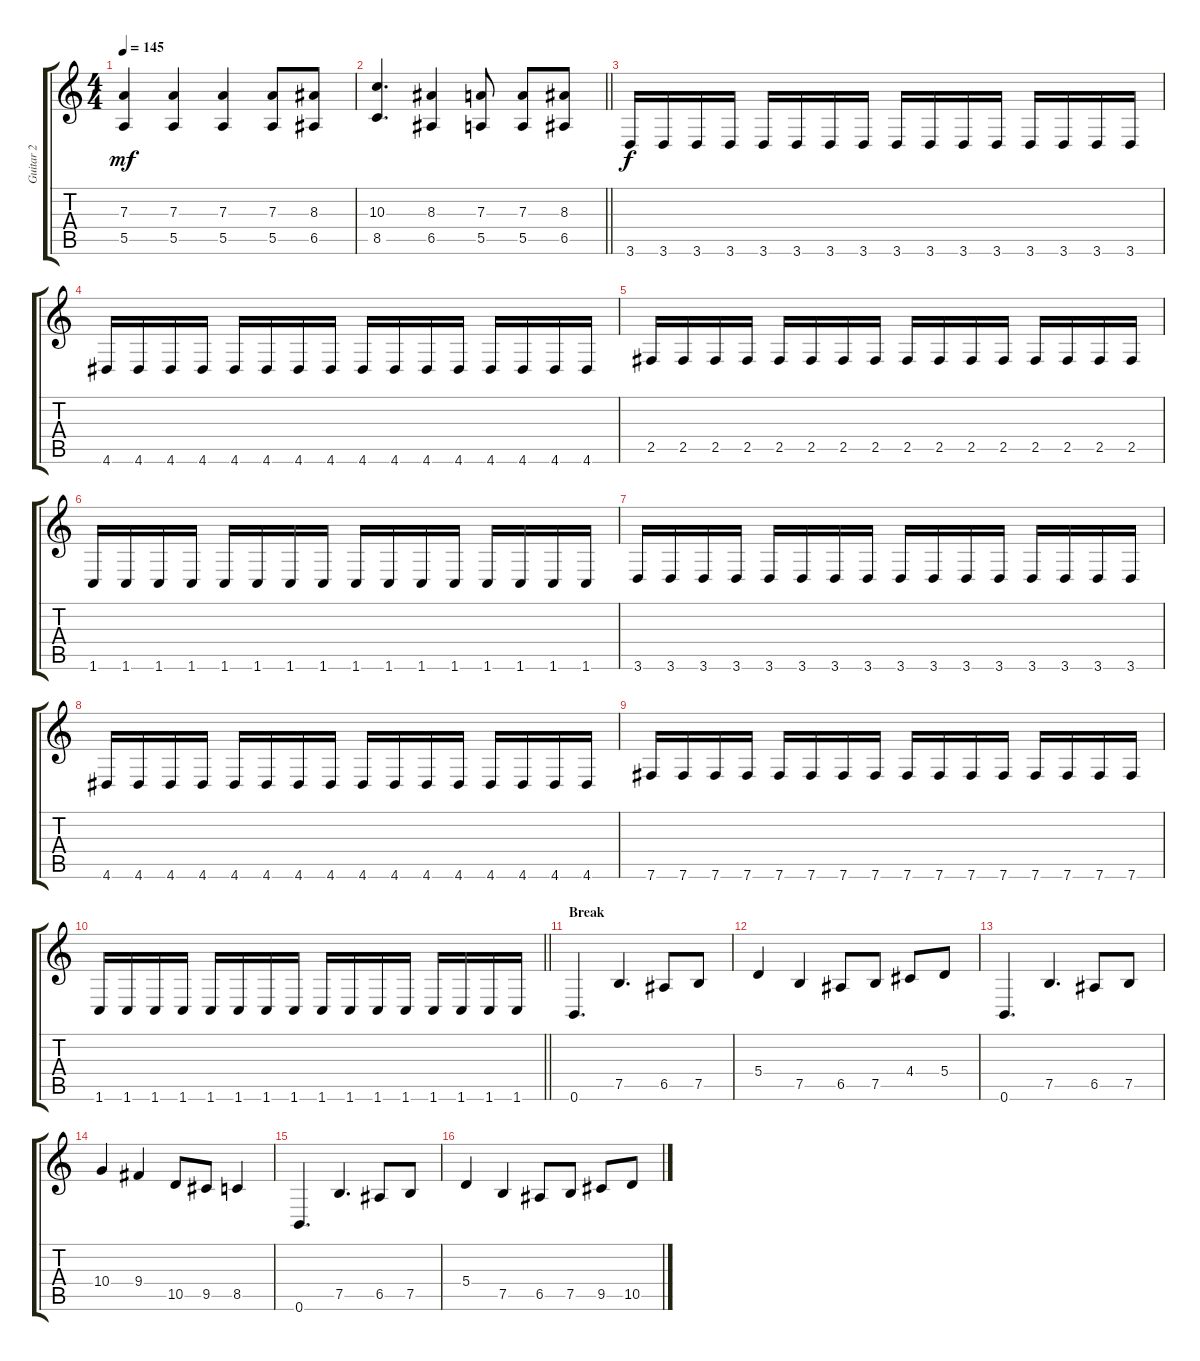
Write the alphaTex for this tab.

\track ("Guitar 2" "Guitar 2") {instrument overdrivenguitar}
\staff {score tabs}
\tuning (B3 Gb3 D3 A2 E2 B1) {hide}
\ts (4 4)
\tempo 145
\clef g2
\ks c
(7.3 5.5).4{dy mf} (7.3 5.5).4 (7.3 5.5).4 (7.3 5.5).8 (8.3 6.5).8 |
\barLineRight lightlight
(10.3 8.5).4{d} (8.3 6.5).4 (7.3 5.5).8 (7.3 5.5).8 (8.3 6.5).8 |
3.6.16{dy f} 3.6.16 3.6.16 3.6.16 3.6.16 3.6.16 3.6.16 3.6.16 3.6.16 3.6.16 3.6.16 3.6.16 3.6.16 3.6.16 3.6.16 3.6.16 |
4.6.16 4.6.16 4.6.16 4.6.16 4.6.16 4.6.16 4.6.16 4.6.16 4.6.16 4.6.16 4.6.16 4.6.16 4.6.16 4.6.16 4.6.16 4.6.16 |
2.5.16 2.5.16 2.5.16 2.5.16 2.5.16 2.5.16 2.5.16 2.5.16 2.5.16 2.5.16 2.5.16 2.5.16 2.5.16 2.5.16 2.5.16 2.5.16 |
1.6.16 1.6.16 1.6.16 1.6.16 1.6.16 1.6.16 1.6.16 1.6.16 1.6.16 1.6.16 1.6.16 1.6.16 1.6.16 1.6.16 1.6.16 1.6.16 |
3.6.16 3.6.16 3.6.16 3.6.16 3.6.16 3.6.16 3.6.16 3.6.16 3.6.16 3.6.16 3.6.16 3.6.16 3.6.16 3.6.16 3.6.16 3.6.16 |
4.6.16 4.6.16 4.6.16 4.6.16 4.6.16 4.6.16 4.6.16 4.6.16 4.6.16 4.6.16 4.6.16 4.6.16 4.6.16 4.6.16 4.6.16 4.6.16 |
7.6.16 7.6.16 7.6.16 7.6.16 7.6.16 7.6.16 7.6.16 7.6.16 7.6.16 7.6.16 7.6.16 7.6.16 7.6.16 7.6.16 7.6.16 7.6.16 |
\barLineRight lightlight
1.6.16 1.6.16 1.6.16 1.6.16 1.6.16 1.6.16 1.6.16 1.6.16 1.6.16 1.6.16 1.6.16 1.6.16 1.6.16 1.6.16 1.6.16 1.6.16 |
\section ("" "Break")
0.6.4{d} 7.5.4{d} 6.5.8 7.5.8 |
5.4.4 7.5.4 6.5.8 7.5.8 4.4.8 5.4.8 |
0.6.4{d} 7.5.4{d} 6.5.8 7.5.8 |
10.4.4 9.4.4 10.5.8 9.5.8 8.5.4 |
0.6.4{d} 7.5.4{d} 6.5.8 7.5.8 |
5.4.4 7.5.4 6.5.8 7.5.8 9.5.8 10.5.8
